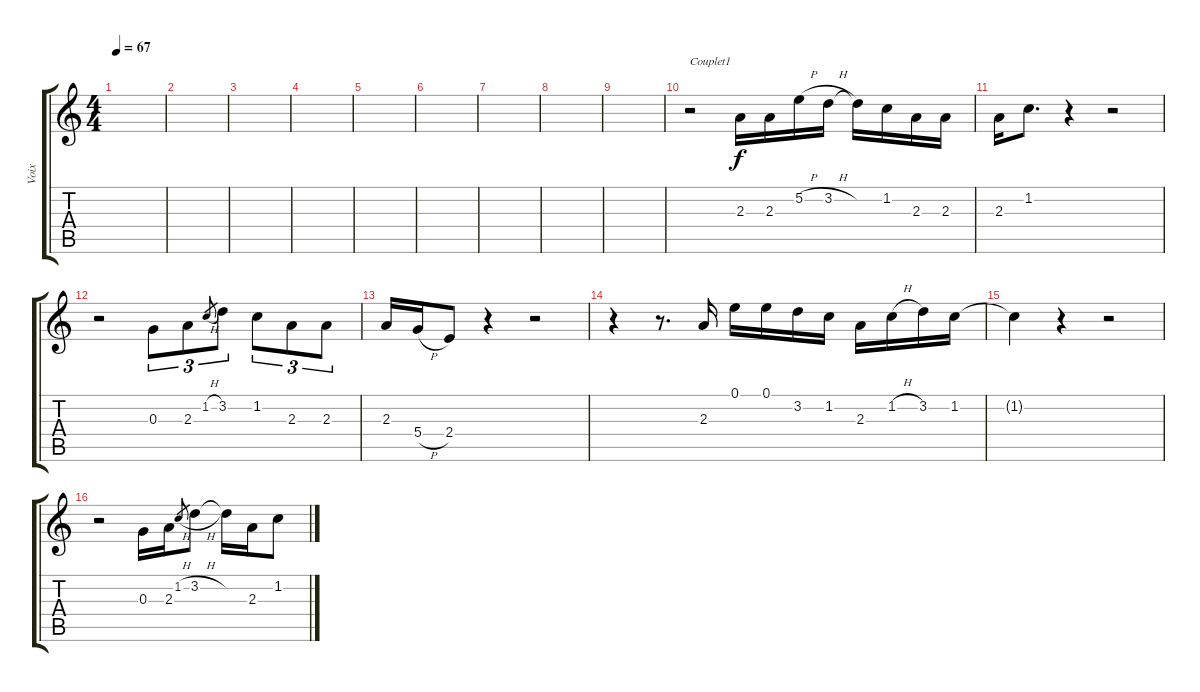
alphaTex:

\track ("Voix" "Voix") {instrument accordion}
\staff {score tabs}
\tuning (E5 B4 G4 D4 A3 E3) {hide}
\ts (4 4)
\tempo 67
\clef g2
\ks c
|
|
|
|
|
|
|
|
|
r.2{txt "Couplet1"} 2.3.16 2.3.16 5.2{h}.16 3.2{h}.16 3.2{t}.16 1.2.16 2.3.16 2.3.16 |
2.3.16 1.2.8{d} r.4 r.2 |
r.2 0.3.8{tu (3 2)} 2.3.8{tu (3 2)} 1.2{h}.8{gr} 3.2.8{tu (3 2)} 1.2.8{tu (3 2)} 2.3.8{tu (3 2)} 2.3.8{tu (3 2)} |
2.3.16 5.4{h}.16 2.4.8 r.4 r.2 |
r.4 r.8{d} 2.3.16 0.1.16 0.1.16 3.2.16 1.2.16 2.3.16 1.2{h}.16 3.2.16 1.2.16 |
1.2{t}.4 r.4 r.2 |
r.2 0.3.16 2.3.16 1.2{h}.8{gr} 3.2{h}.8 3.2{t}.16 2.3.16 1.2.8
